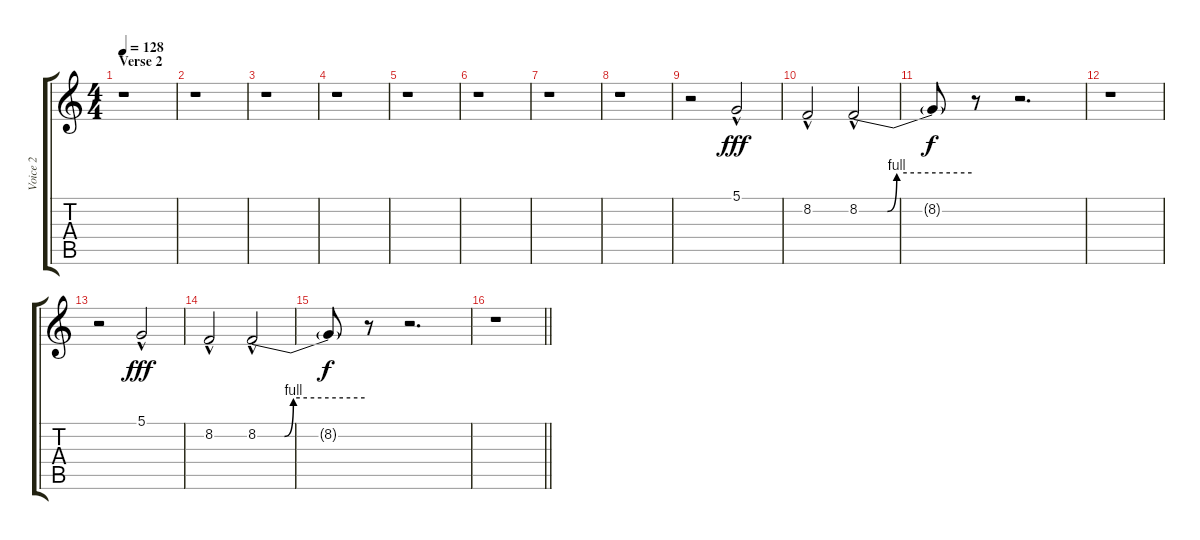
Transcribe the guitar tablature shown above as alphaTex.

\track ("Voice 2" "Voice 2") {instrument choiraahs}
\staff {score tabs}
\tuning (D4 A3 F3 C3 G2 C2) {hide}
\ts (4 4)
\section ("" "Verse 2")
\tempo 128
\clef g2
\ks c
r.1{dy f} |
r.1 |
r.1 |
r.1 |
r.1 |
r.1 |
r.1 |
r.1 |
r.2 5.1{hac}.2{dy fff} |
8.2{hac}.2 8.2{be (custom 0 0 15 0 20 4 60 4) hac}.2 |
8.2{t}.8{dy f} r.8 r.2{d} |
r.1 |
r.2 5.1{hac}.2{dy fff} |
8.2{hac}.2 8.2{be (custom 0 0 15 0 20 4 60 4) hac}.2 |
8.2{t}.8{dy f} r.8 r.2{d} |
\barLineRight lightlight
r.1
